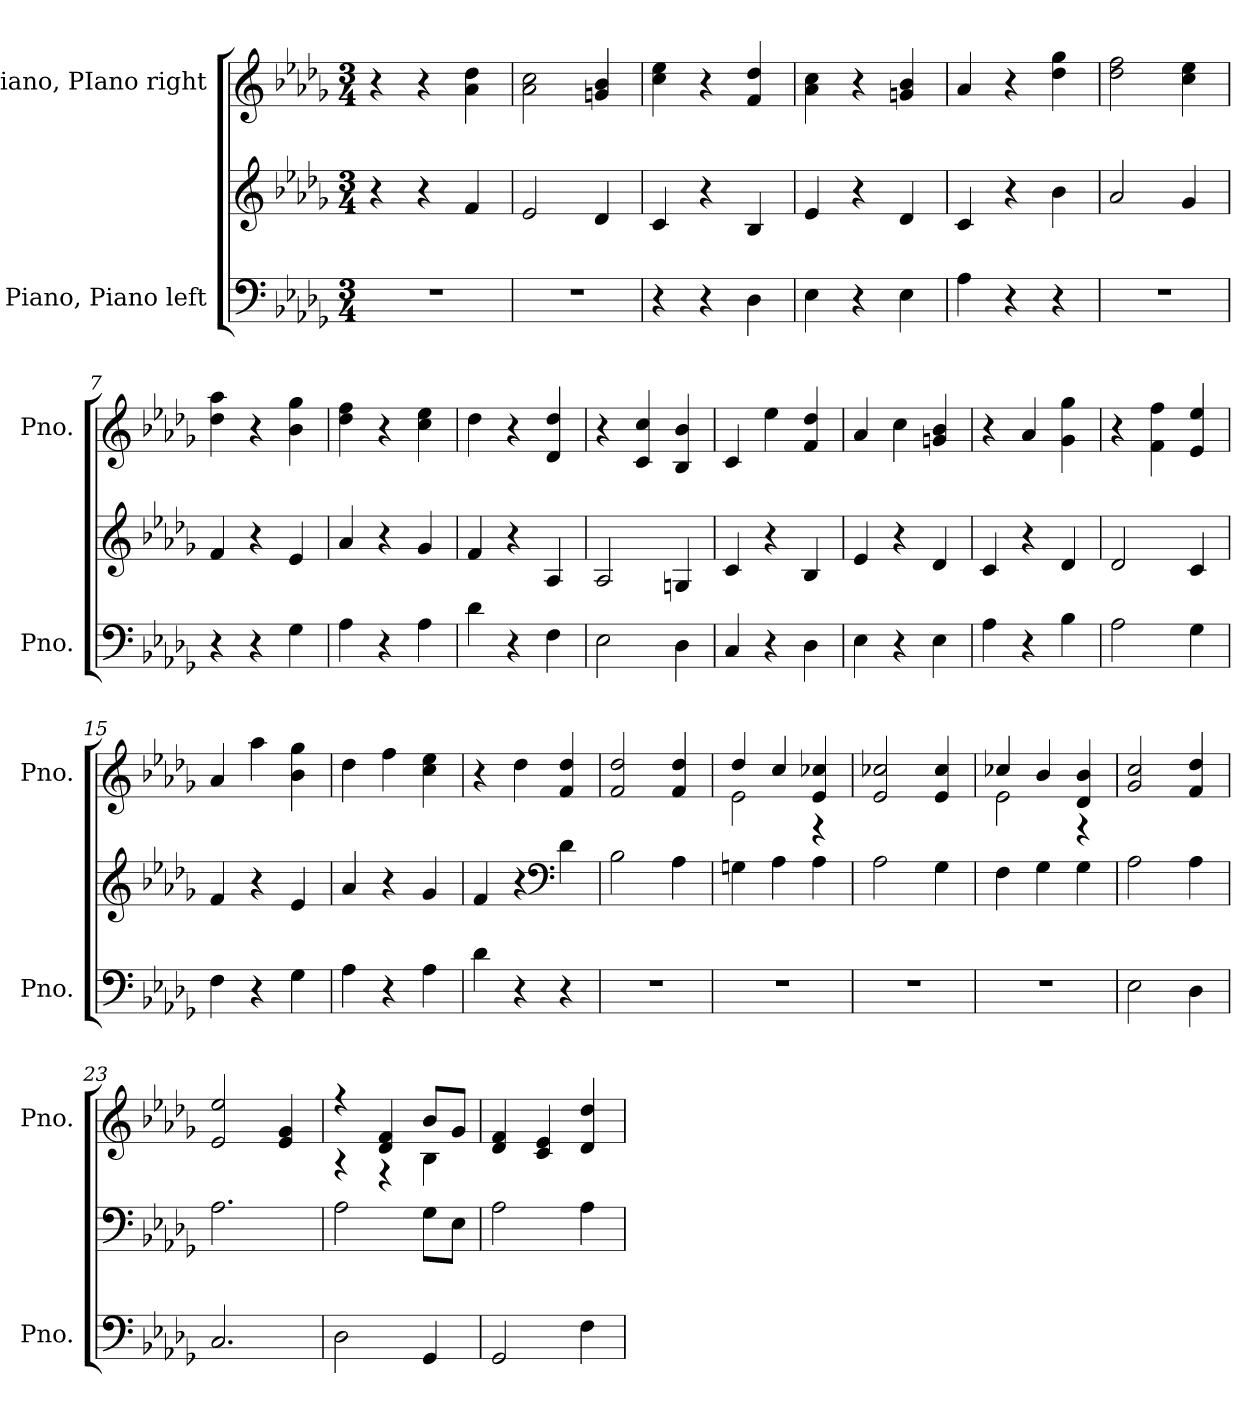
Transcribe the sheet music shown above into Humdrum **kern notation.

**kern	**kern	**kern
*part2	*part2	*part1
*staff3	*staff2	*staff1
*I"Piano, Piano left	*	*I"Piano, PIano right
*I'Pno.	*	*I'Pno.
*clefF4	*clefG2	*clefG2
*k[b-e-a-d-g-]	*k[b-e-a-d-g-]	*k[b-e-a-d-g-]
*M3/4	*M3/4	*M3/4
*MM110	*MM110	*MM110
=1	=1	=1
2.r	4r	4r
.	4r	4r
.	4f/	4a-\ 4dd-\
=2	=2	=2
2.r	2e-/	2a-\ 2cc\
.	4d-/	4gn/ 4b-/
=3	=3	=3
4r	4c/	4cc\ 4ee-\
4r	4r	4r
4D-\	4B-/	4f/ 4dd-/
=4	=4	=4
4E-\	4e-/	4a-\ 4cc\
4r	4r	4r
4E-\	4d-/	4gn/ 4b-/
=5	=5	=5
4A-\	4c/	4a-/
4r	4r	4r
4r	4b-\	4dd-\ 4gg-\
=6	=6	=6
2.r	2a-/	2dd-\ 2ff\
.	4g-/	4cc\ 4ee-\
=7	=7	=7
4r	4f/	4dd-\ 4aa-\
4r	4r	4r
4G-\	4e-/	4b-\ 4gg-\
=8	=8	=8
4A-\	4a-/	4dd-\ 4ff\
4r	4r	4r
4A-\	4g-/	4cc\ 4ee-\
!!LO:LB:g=z
=9	=9	=9
4d-\	4f/	4dd-\
4r	4r	4r
4F\	4A-/	4d-/ 4dd-/
=10	=10	=10
2E-\	2A-/	4r
.	.	4c/ 4cc/
4D-\	4Gn/	4B-/ 4b-/
=11	=11	=11
4C/	4c/	4c/
4r	4r	4ee-\
4D-\	4B-/	4f/ 4dd-/
=12	=12	=12
4E-\	4e-/	4a-/
4r	4r	4cc\
4E-\	4d-/	4gn/ 4b-/
=13	=13	=13
4A-\	4c/	4r
4r	4r	4a-/
4B-\	4d-/	4g-\ 4gg-\
=14	=14	=14
2A-\	2d-/	4r
.	.	4f\ 4ff\
4G-\	4c/	4e-/ 4ee-/
=15	=15	=15
4F\	4f/	4a-/
4r	4r	4aa-\
4G-\	4e-/	4b-\ 4gg-\
=16	=16	=16
4A-\	4a-/	4dd-\
4r	4r	4ff\
4A-\	4g-/	4cc\ 4ee-\
=17	=17	=17
4d-\	4f/	4r
4r	4r	4dd-\
*	*clefF4	*
4r	4d-\	4f/ 4dd-/
!!LO:LB:g=z
=18	=18	=18
2.r	2B-\	2f/ 2dd-/
.	4A-\	4f/ 4dd-/
=19	=19	=19
*	*	*^
2.r	4Gn\	4dd-/	2e-\
.	4A-\	4cc/	.
.	4A-\	4e-/ 4cc-X/	4r
*	*	*v	*v
=20	=20	=20
2.r	2A-\	2e-/ 2cc-X/
.	4G-\	4e-/ 4cc-/
=21	=21	=21
*	*	*^
2.r	4F\	4cc-X/	2e-\
.	4G-\	4b-/	.
.	4G-\	4d-/ 4b-/	4r
*	*	*v	*v
=22	=22	=22
2E-\	2A-\	2g-/ 2cc/
4D-\	4A-\	4f/ 4dd-/
=23	=23	=23
2.C/	2.A-\	2e-/ 2ee-/
.	.	4e-/ 4g-/
=24	=24	=24
*	*	*^
2D-\	2A-\	4r	4r
.	.	4d-/ 4f/	4r
4GG-/	8G-\L	8b-/L	4B-\
.	8E-\J	8g-/J	.
*	*	*v	*v
=25	=25	=25
2GG-/	2A-\	4d-/ 4f/
.	.	4c/ 4e-/
4F\	4A-\	4d-/ 4dd-/
=	=	=
*-	*-	*-
